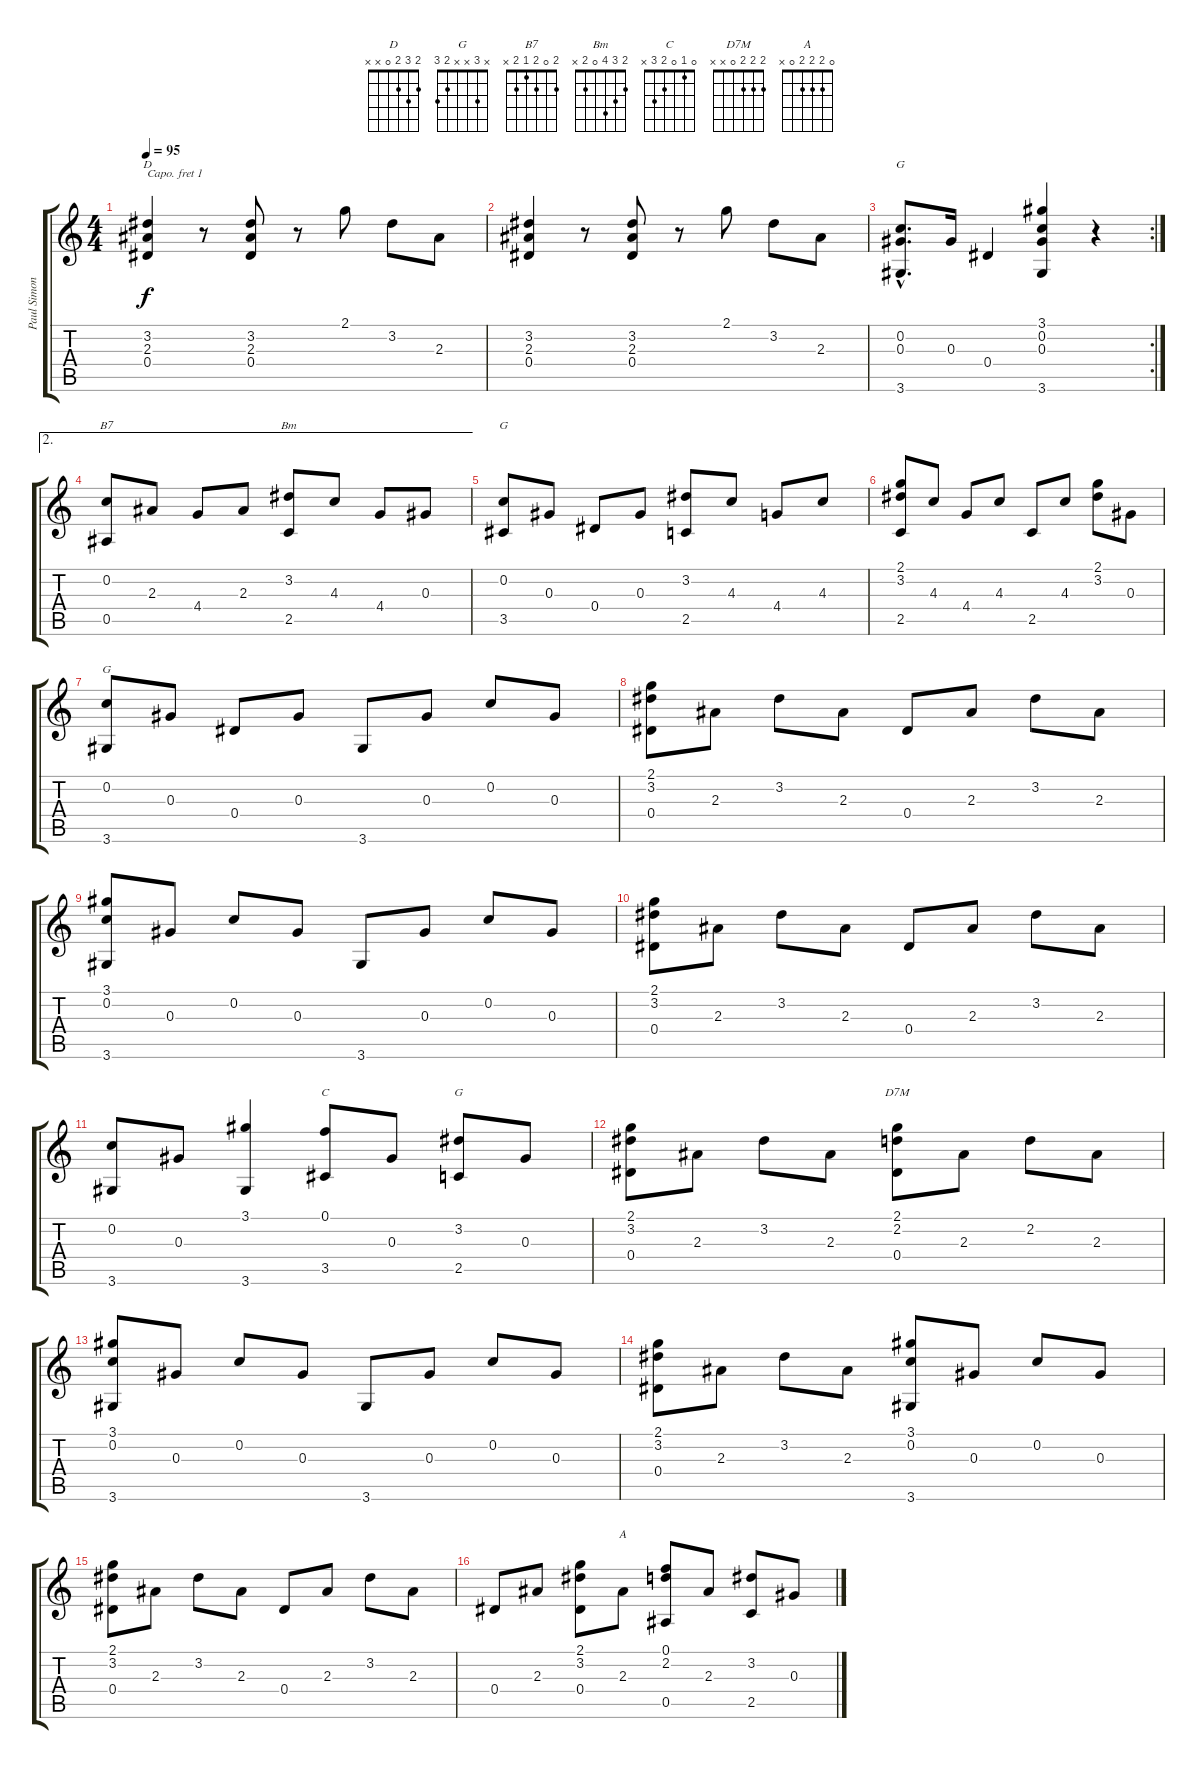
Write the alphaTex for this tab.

\track ("Paul Simon" "Paul Simon") {instrument acousticguitarnylon}
\staff {score tabs}
\capo 1
\tuning (E4 B3 G3 D3 A2 E2) {hide}
\chord ("D" 2 3 2 0 x x)
\chord ("G" 3 0 0 x 2 3)
\chord ("B7" 2 0 2 1 2 x)
\chord ("Bm" 2 3 4 0 2 x)
\chord ("G" 3 0 0 0 2 3)
\chord ("G" 3 0 x x 2 3)
\chord ("C" 0 1 0 2 3 x)
\chord ("G" x 3 x x 2 3)
\chord ("D7M" 2 2 2 0 x x)
\chord ("A" 0 2 2 2 0 x)
\ts (4 4)
\tempo 95
\clef g2
\ks c
(3.2 2.3 0.4).4{ch "D" dy f} r.8 (3.2 2.3 0.4).8 r.8 2.1.8 3.2.8 2.3.8 |
(3.2 2.3 0.4).4 r.8 (3.2 2.3 0.4).8 r.8 2.1.8 3.2.8 2.3.8 |
\rc 2
(0.2{hac} 0.3{hac} 3.6{hac}).8{d ch "G"} 0.3.16 0.4.4 (3.1 0.2 0.3 3.6).4 r.4 |
\ae 2
(0.2 0.5).8{ch "B7"} 2.3.8 4.4.8 2.3.8 (3.2 2.5).8{ch "Bm"} 4.3.8 4.4.8 0.3.8 |
(0.2 3.5).8{ch "G"} 0.3.8 0.4.8 0.3.8 (3.2 2.5).8 4.3.8 4.4.8 4.3.8 |
(2.1 3.2 2.5).8 4.3.8 4.4.8 4.3.8 2.5.8 4.3.8 (2.1 3.2).8 0.3.8 |
(0.2 3.6).8{ch "G"} 0.3.8 0.4.8 0.3.8 3.6.8 0.3.8 0.2.8 0.3.8 |
(2.1 3.2 0.4).8 2.3.8 3.2.8 2.3.8 0.4.8 2.3.8 3.2.8 2.3.8 |
(3.1 0.2 3.6).8 0.3.8 0.2.8 0.3.8 3.6.8 0.3.8 0.2.8 0.3.8 |
(2.1 3.2 0.4).8 2.3.8 3.2.8 2.3.8 0.4.8 2.3.8 3.2.8 2.3.8 |
(0.2 3.6).8 0.3.8 (3.1 3.6).4 (0.1 3.5).8{ch "C"} 0.3.8 (3.2 2.5).8{ch "G"} 0.3.8 |
(2.1 3.2 0.4).8 2.3.8 3.2.8 2.3.8 (2.1 2.2 0.4).8{ch "D7M"} 2.3.8 2.2.8 2.3.8 |
(3.1 0.2 3.6).8 0.3.8 0.2.8 0.3.8 3.6.8 0.3.8 0.2.8 0.3.8 |
(2.1 3.2 0.4).8 2.3.8 3.2.8 2.3.8 (3.1 0.2 3.6).8 0.3.8 0.2.8 0.3.8 |
(2.1 3.2 0.4).8 2.3.8 3.2.8 2.3.8 0.4.8 2.3.8 3.2.8 2.3.8 |
0.4.8 2.3.8 (2.1 3.2 0.4).8 2.3.8{ch "A"} (0.1 2.2 0.5).8 2.3.8 (3.2 2.5).8 0.3.8
